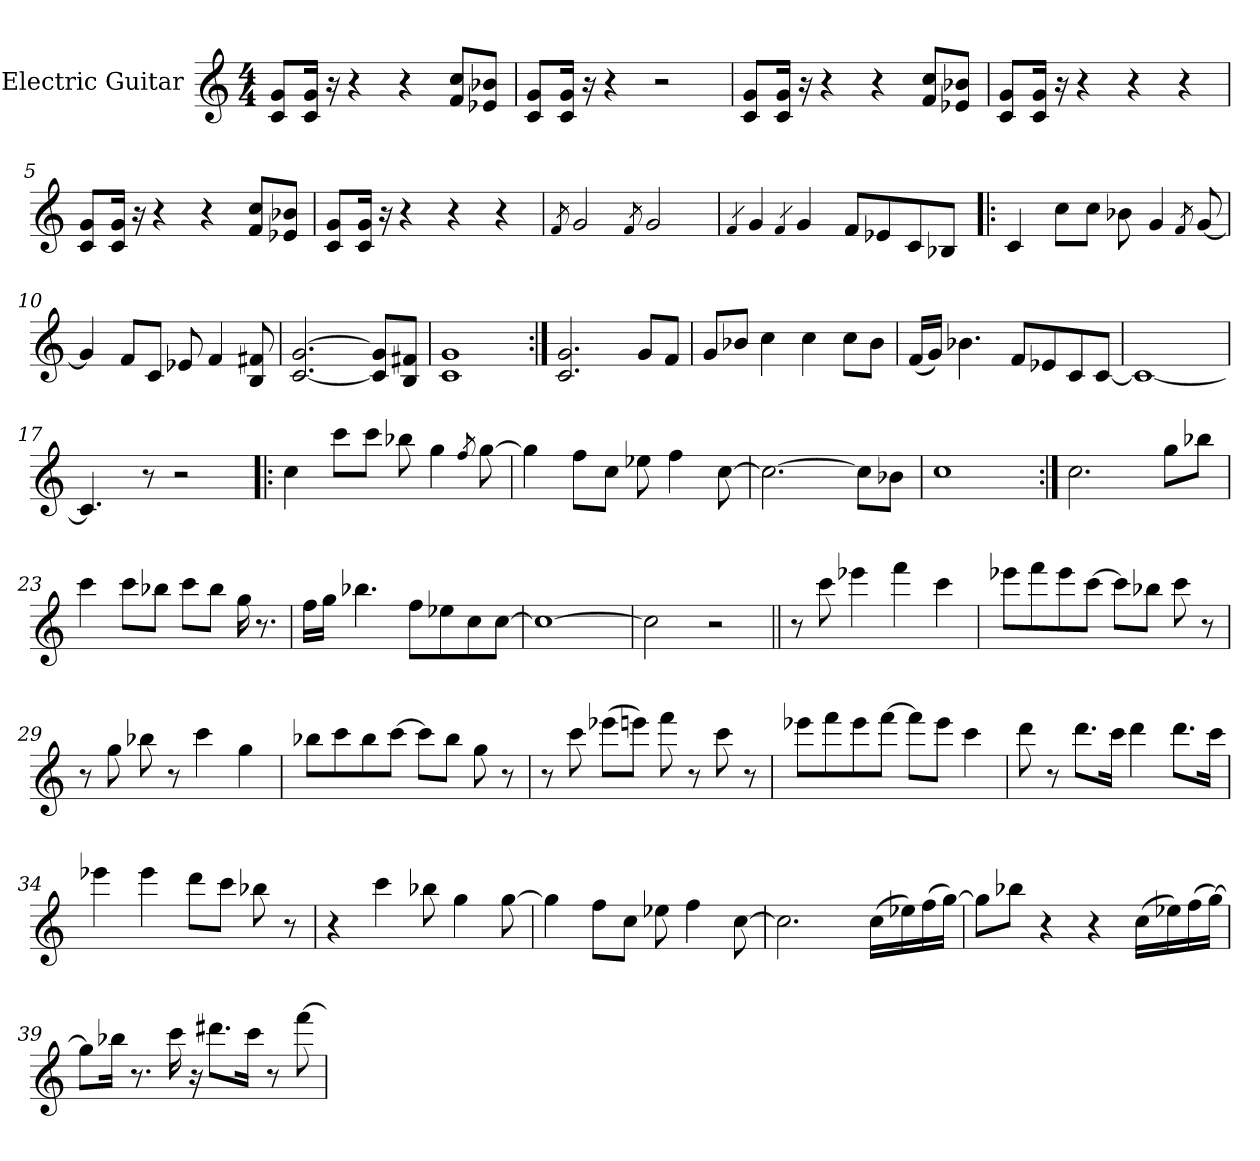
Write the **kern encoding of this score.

**kern
*part1
*staff1
*I"Electric Guitar
*I'E. Gtr.
!!LO:PB:g=z
*clefG2
*ITrd7c12
*k[]
*C:
*M4/4
*MM130
=1
8Ci/ 8GiL
16Ci/ 16GiJk
16r
4r
4r
8Fi/ 8ciL
8E-Xi/ 8B-XiJ
=2
8Ci/ 8GiL
16Ci/ 16GiJk
16r
4r
2r
=3
8Ci/ 8GiL
16Ci/ 16GiJk
16r
4r
4r
8Fi/ 8ciL
8E-Xi/ 8B-XiJ
=4
8Ci/ 8GiL
16Ci/ 16GiJk
16r
4r
4r
4r
!!LO:LB:g=z
=5
8Ci/ 8GiL
16Ci/ 16GiJk
16r
4r
4r
8Fi/ 8ciL
8E-Xi/ 8B-XiJ
=6
8Ci/ 8GiL
16Ci/ 16GiJk
16r
4r
4r
4r
=7
8qFi/
2Gi/
8qFi/
2Gi/
=8
4qFi/
4Gi/
4qFi/
4Gi/
8Fi/L
8E-Xi/
8Ci/
8BB-Xi/J
!!LO:LB:g=z
=9!|:
4Ci/
8ci\L
8ci\J
8B-Xi\
4Gi/
8qFi/
[<8Gi/
=10
4Gi/]
8Fi/L
8Ci/J
8E-Xi/
4Fi/
8BBi/ 8F#Xi
=11
[<2.Ci/ [>2.Gi
8Ci/] 8Gi]L
8BBi/ 8F#XiJ
=12
1Ci 1Gi
=13:|!
2.Ci/ 2.Gi
8Gi/L
8Fi/J
!!LO:LB:g=z
=14
8Gi/L
8B-Xi/J
4ci\
4ci\
8ci\L
8B-i\J
=15
(16Fi/LL
16Gi/JJ)
4.B-Xi\
8Fi/L
8E-Xi/
8Ci/
[<8Ci/J
=16
1Ci_<
=17
4.Ci/]
8r
2r
!!LO:LB:g=z
=18!|:
4ci\
8cci\L
8cci\J
8b-Xi\
4gi\
8qfi/
[>8gi\
=19
4gi\]
8fi\L
8ci\J
8e-Xi\
4fi\
[>8ci\
=20
2.ci\_>
8ci\L]
8B-Xi\J
=21
1ci
=22:|!
2.ci\
8gi\L
8b-Xi\J
!!LO:LB:g=z
=23
4cci\
8cci\L
8b-Xi\J
8cci\L
8b-i\J
16gi\
8.r
=24
16fi\LL
16gi\JJ
4.b-Xi\
8fi\L
8e-Xi\
8ci\
[>8ci\J
=25
1ci_>
=26
2ci\]
2r
!!LO:LB:g=z
=27||
8r
8cci\
4ee-Xi\
4ffi\
4cci\
=28
8ee-Xi\L
8ffi\
8ee-i\
[>8cci\J
8cci\L]
8b-Xi\J
8cci\
8r
=29
8r
8gi\
8b-Xi\
8r
4cci\
4gi\
=30
8b-Xi\L
8cci\
8b-i\
[>8cci\J
8cci\L]
8b-i\J
8gi\
8r
!!LO:LB:g=z
=31
8r
8cci\
(8ee-Xi\L
8eeni\J)
8ffi\
8r
8cci\
8r
=32
8ee-Xi\L
8ffi\
8ee-i\
[>8ffi\J
8ffi\L]
8ee-i\J
4cci\
=33
8ddi\
8r
8.ddi\L
16cci\Jk
4ddi\
8.ddi\L
16cci\Jk
=34
4ee-Xi\
4ee-i\
8ddi\L
8cci\J
8b-Xi\
8r
!!LO:LB:g=z
=35
4r
4cci\
8b-Xi\
4gi\
[>8gi\
=36
4gi\]
8fi\L
8ci\J
8e-Xi\
4fi\
[>8ci\
=37
2.ci\]
(16ci\LL
16e-Xi\)
(16fi\
[>16gi\JJ)
=38
8gi\L]
8b-Xi\J
4r
4r
(16ci\LL
16e-Xi\)
(16fi\
[>16gi\JJ)
!!LO:LB:g=z
=39
8gi\L]
16b-Xi\Jk
8.r
16cci\
16r
8.dd#Xi\L
16cci\Jk
8r
[>8ffi\
=
*-
